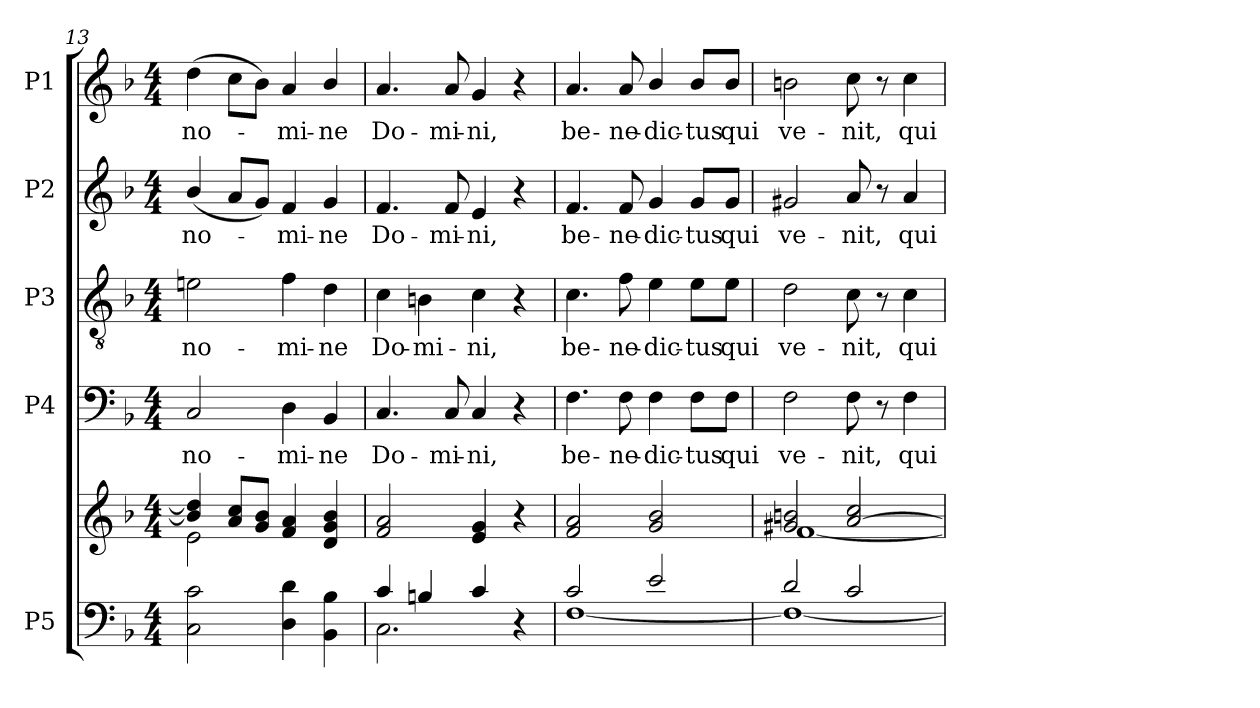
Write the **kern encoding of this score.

**kern	**kern	**kern	**text	**kern	**text	**kern	**text	**kern	**text
*part5	*part5	*part4	*part4	*part3	*part3	*part2	*part2	*part1	*part1
*staff6	*staff5	*staff4	*staff4	*staff3	*staff3	*staff2	*staff2	*staff1	*staff1
*I"P5	*	*I"P4	*	*I"P3	*	*I"P2	*	*I"P1	*
!!LO:LB:g=z
*clefF4	*clefG2	*clefF4	*	*clefGv2	*	*clefG2	*	*clefG2	*
*	*	*	*	*ITrd7c12	*	*	*	*	*
*k[b-]	*k[b-]	*k[b-]	*	*k[b-]	*	*k[b-]	*	*k[b-]	*
*F:	*F:	*F:	*	*F:	*	*F:	*	*F:	*
*M4/4	*M4/4	*M4/4	*	*M4/4	*	*M4/4	*	*M4/4	*
=13	=13	=13	=13	=13	=13	=13	=13	=13	=13
*	*^	*	*	*	*	*	*	*	*
!	!	!	!	!LO:LY:b:color=#000000	!	!	!	!	!	!
!	!	!	!	!	!	!LO:LY:b:color=#000000	!	!	!	!
!	!	!	!	!	!	!	!	!LO:LY:b:color=#000000	!	!
!	!	!	!	!	!	!	!	!	!	!LO:LY:b:color=#000000
2Ci\ 2ci	4b-i/] 4ddi]	2ei\	2Ci/	no-	2Eni\	no-	(4b-i/	no-	(4ddi\	no-
.	8ai/ 8cci/L	.	.	.	.	.	8ai/L	.	8cci\L	.
.	8gi/ 8b-i/J	.	.	.	.	.	8gi/J)	.	8b-i\J)	.
!	!	!	!	!LO:LY:b:color=#000000	!	!	!	!	!	!
!	!	!	!	!	!	!LO:LY:b:color=#000000	!	!	!	!
!	!	!	!	!	!	!	!	!LO:LY:b:color=#000000	!	!
!	!	!	!	!	!	!	!	!	!	!LO:LY:b:color=#000000
4Di\ 4di	4fi/ 4ai	2ryy	4Di\	-mi-	4Fi\	-mi-	4fi/	-mi-	4ai/	-mi-
!	!	!	!	!LO:LY:b:color=#000000	!	!	!	!	!	!
!	!	!	!	!	!	!LO:LY:b:color=#000000	!	!	!	!
!	!	!	!	!	!	!	!	!LO:LY:b:color=#000000	!	!
!	!	!	!	!	!	!	!	!	!	!LO:LY:b:color=#000000
4BB-i\ 4B-i	4di/ 4gi 4b-i	.	4BB-i/	-ne	4Di\	-ne	4gi/	-ne	4b-i/	-ne
*	*v	*v	*	*	*	*	*	*	*	*
=14	=14	=14	=14	=14	=14	=14	=14	=14	=14
*^	*	*	*	*	*	*	*	*	*
!	!	!	!	!LO:LY:b:color=#000000	!	!	!	!	!	!
!	!	!	!	!	!	!LO:LY:b:color=#000000	!	!	!	!
!	!	!	!	!	!	!	!	!LO:LY:b:color=#000000	!	!
!	!	!	!	!	!	!	!	!	!	!LO:LY:b:color=#000000
4ci/	2.Ci\	2fi/ 2ai	4.Ci/	Do-	4Ci\	Do-	4.fi/	Do-	4.ai/	Do-
!	!	!	!	!	!	!LO:LY:b:color=#000000	!	!	!	!
4Bni/	.	.	.	.	4BBni\	-mi-	.	.	.	.
!	!	!	!	!LO:LY:b:color=#000000	!	!	!	!	!	!
!	!	!	!	!	!	!	!	!LO:LY:b:color=#000000	!	!
!	!	!	!	!	!	!	!	!	!	!LO:LY:b:color=#000000
.	.	.	8Ci/	-mi-	.	.	8fi/	-mi-	8ai/	-mi-
!	!	!	!	!LO:LY:b:color=#000000	!	!	!	!	!	!
!	!	!	!	!	!	!LO:LY:b:color=#000000	!	!	!	!
!	!	!	!	!	!	!	!	!LO:LY:b:color=#000000	!	!
!	!	!	!	!	!	!	!	!	!	!LO:LY:b:color=#000000
4ci/	.	4ei/ 4gi	4Ci/	-ni,	4Ci\	-ni,	4ei/	-ni,	4gi/	-ni,
4r	4ryy	4r	4r	.	4r	.	4r	.	4r	.
=15	=15	=15	=15	=15	=15	=15	=15	=15	=15	=15
!	!	!	!	!LO:LY:b:color=#000000	!	!	!	!	!	!
!	!	!	!	!	!	!LO:LY:b:color=#000000	!	!	!	!
!	!	!	!	!	!	!	!	!LO:LY:b:color=#000000	!	!
!	!	!	!	!	!	!	!	!	!	!LO:LY:b:color=#000000
2ci/	[1Fi	2fi/ 2ai	4.Fi\	be-	4.Ci\	be-	4.fi/	be-	4.ai/	be-
!	!	!	!	!LO:LY:b:color=#000000	!	!	!	!	!	!
!	!	!	!	!	!	!LO:LY:b:color=#000000	!	!	!	!
!	!	!	!	!	!	!	!	!LO:LY:b:color=#000000	!	!
!	!	!	!	!	!	!	!	!	!	!LO:LY:b:color=#000000
.	.	.	8Fi\	-ne-	8Fi\	-ne-	8fi/	-ne-	8ai/	-ne-
!	!	!	!	!LO:LY:b:color=#000000	!	!	!	!	!	!
!	!	!	!	!	!	!LO:LY:b:color=#000000	!	!	!	!
!	!	!	!	!	!	!	!	!LO:LY:b:color=#000000	!	!
!	!	!	!	!	!	!	!	!	!	!LO:LY:b:color=#000000
2ei/	.	2gi/ 2b-i	4Fi\	-dic-	4Ei\	-dic-	4gi/	-dic-	4b-i/	-dic-
!	!	!	!	!LO:LY:b:color=#000000	!	!	!	!	!	!
!	!	!	!	!	!	!LO:LY:b:color=#000000	!	!	!	!
!	!	!	!	!	!	!	!	!LO:LY:b:color=#000000	!	!
!	!	!	!	!	!	!	!	!	!	!LO:LY:b:color=#000000
.	.	.	8Fi\L	-tus	8Ei\L	-tus	8gi/L	-tus	8b-i/L	-tus
!	!	!	!	!LO:LY:b:color=#000000	!	!	!	!	!	!
!	!	!	!	!	!	!LO:LY:b:color=#000000	!	!	!	!
!	!	!	!	!	!	!	!	!LO:LY:b:color=#000000	!	!
!	!	!	!	!	!	!	!	!	!	!LO:LY:b:color=#000000
.	.	.	8Fi\J	qui	8Ei\J	qui	8gi/J	qui	8b-i/J	qui
=16	=16	=16	=16	=16	=16	=16	=16	=16	=16	=16
*	*	*^	*	*	*	*	*	*	*	*
!	!	!	!	!	!LO:LY:b:color=#000000	!	!	!	!	!	!
!	!	!	!	!	!	!	!LO:LY:b:color=#000000	!	!	!	!
!	!	!	!	!	!	!	!	!	!LO:LY:b:color=#000000	!	!
!	!	!	!	!	!	!	!	!	!	!	!LO:LY:b:color=#000000
2di/	1Fi_	2g#Xi/ 2bni	[1fi	2Fi\	ve-	2Di\	ve-	2g#Xi/	ve-	2bni\	ve-
!	!	!	!	!	!LO:LY:b:color=#000000	!	!	!	!	!	!
!	!	!	!	!	!	!	!LO:LY:b:color=#000000	!	!	!	!
!	!	!	!	!	!	!	!	!	!LO:LY:b:color=#000000	!	!
!	!	!	!	!	!	!	!	!	!	!	!LO:LY:b:color=#000000
2ci/	.	[2ai/ 2cci	.	8Fi\	-nit,	8Ci\	-nit,	8ai/	-nit,	8cci\	-nit,
.	.	.	.	8r	.	8r	.	8r	.	8r	.
!	!	!	!	!	!LO:LY:b:color=#000000	!	!	!	!	!	!
!	!	!	!	!	!	!	!LO:LY:b:color=#000000	!	!	!	!
!	!	!	!	!	!	!	!	!	!LO:LY:b:color=#000000	!	!
!	!	!	!	!	!	!	!	!	!	!	!LO:LY:b:color=#000000
.	.	.	.	4Fi\	qui	4Ci\	qui	4ai/	qui	4cci\	qui
*v	*v	*	*	*	*	*	*	*	*	*	*
*	*v	*v	*	*	*	*	*	*	*	*
=	=	=	=	=	=	=	=	=	=
*-	*-	*-	*-	*-	*-	*-	*-	*-	*-
